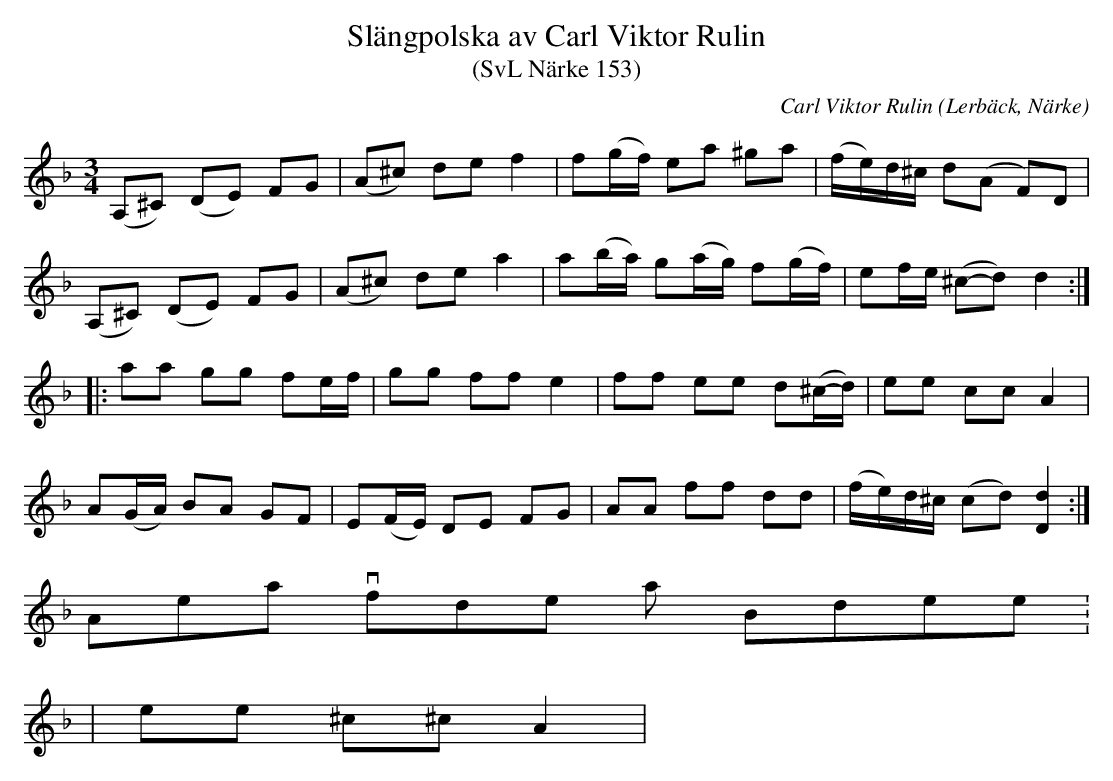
X:1
T:Slängpolska av Carl Viktor Rulin
T:(SvL Närke 153)
L:1/8
M:3/4
O: Lerbäck, Närke
C: Carl Viktor Rulin
K:Dm
(A,-^C) (D-E) FG | (A-^c) de f2 | f(g/-f/) ea ^ga | (f/-e/)d/^c/ d(A- F)D |
(A,-^C) (D-E) FG | (A-^c) de a2 | a(b/-a/) g(a/-g/) f(g/-f/) | ef/e/ (^c-d) d2 ::
aa gg fe/f/ | gg ff e2 | ff ee d(^c/-d/) | ee cc A2 |
A(G/-A/) BA GF | E(F/-E/) DE FG | AA ff dd | (f/-e/)d/^c/ (c-d) [Dd]2 :|
Alternativ fjärde takt i B-delen:
| ee ^c^c A2 |
